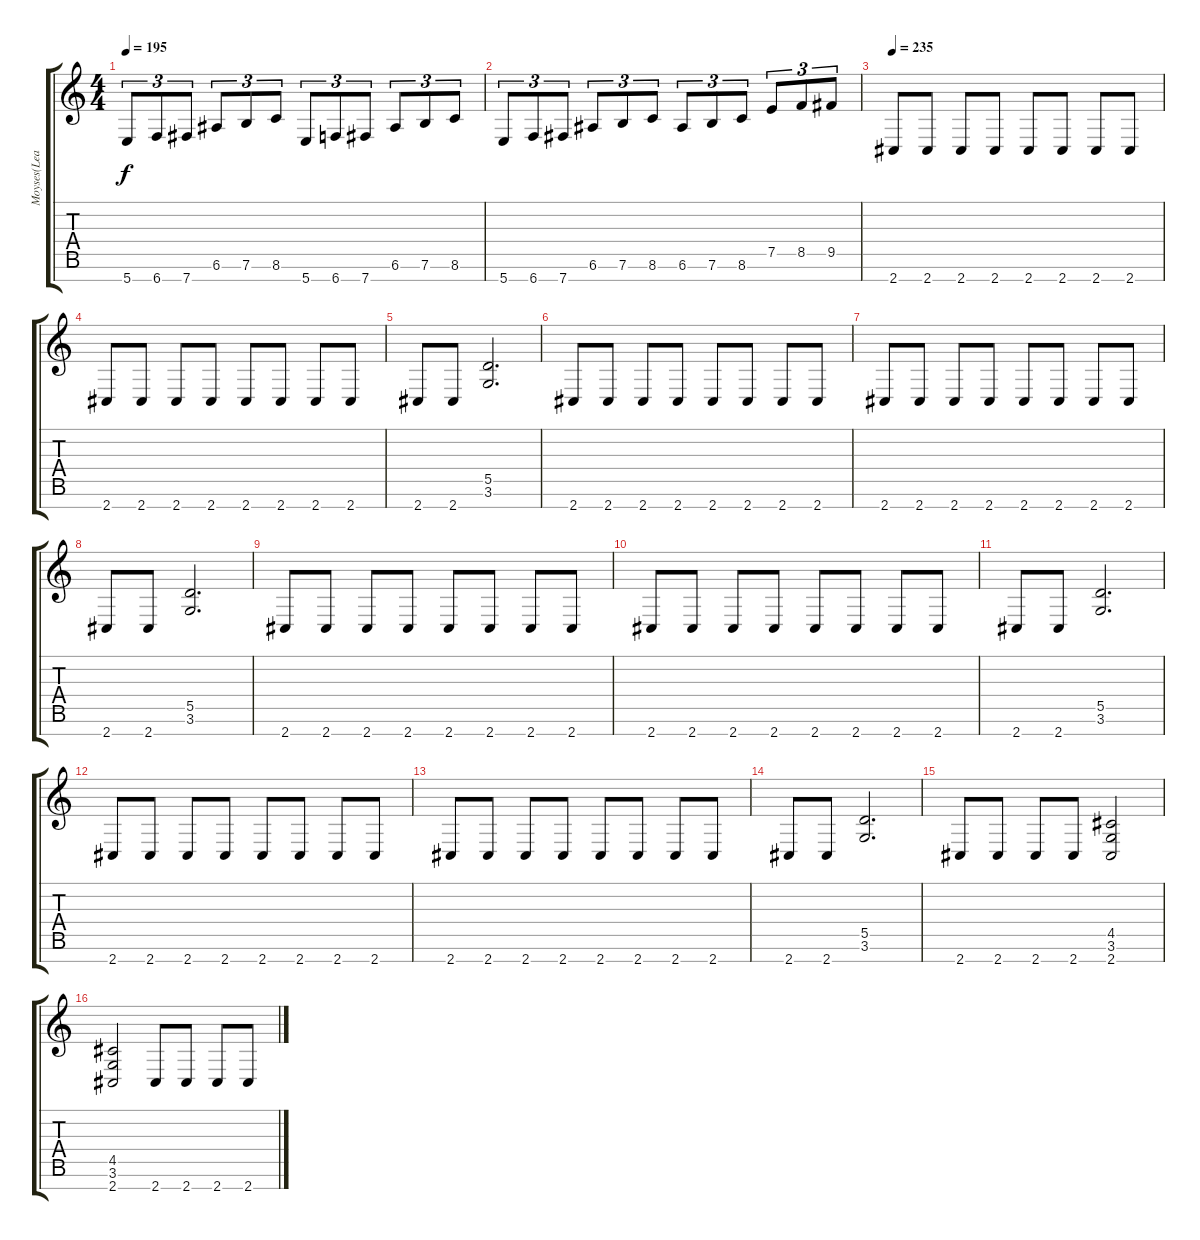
\track ("Moyses(Lead)" "Moyses(Lea") {instrument overdrivenguitar}
\staff {score tabs}
\tuning (E4 B3 G3 D3 A2 E2 B1) {hide}
\ts (4 4)
\tempo 195
\clef g2
\ks c
5.7.8{tu (3 2) dy f} 6.7.8{tu (3 2)} 7.7.8{tu (3 2)} 6.6.8{tu (3 2)} 7.6.8{tu (3 2)} 8.6.8{tu (3 2)} 5.7.8{tu (3 2)} 6.7.8{tu (3 2)} 7.7.8{tu (3 2)} 6.6.8{tu (3 2)} 7.6.8{tu (3 2)} 8.6.8{tu (3 2)} |
5.7.8{tu (3 2)} 6.7.8{tu (3 2)} 7.7.8{tu (3 2)} 6.6.8{tu (3 2)} 7.6.8{tu (3 2)} 8.6.8{tu (3 2)} 6.6.8{tu (3 2)} 7.6.8{tu (3 2)} 8.6.8{tu (3 2)} 7.5.8{tu (3 2)} 8.5.8{tu (3 2)} 9.5.8{tu (3 2)} |
\tempo 235
2.7.8 2.7.8 2.7.8 2.7.8 2.7.8 2.7.8 2.7.8 2.7.8 |
2.7.8 2.7.8 2.7.8 2.7.8 2.7.8 2.7.8 2.7.8 2.7.8 |
2.7.8 2.7.8 (5.5 3.6).2{d} |
2.7.8 2.7.8 2.7.8 2.7.8 2.7.8 2.7.8 2.7.8 2.7.8 |
2.7.8 2.7.8 2.7.8 2.7.8 2.7.8 2.7.8 2.7.8 2.7.8 |
2.7.8 2.7.8 (5.5 3.6).2{d} |
2.7.8 2.7.8 2.7.8 2.7.8 2.7.8 2.7.8 2.7.8 2.7.8 |
2.7.8 2.7.8 2.7.8 2.7.8 2.7.8 2.7.8 2.7.8 2.7.8 |
2.7.8 2.7.8 (5.5 3.6).2{d} |
2.7.8 2.7.8 2.7.8 2.7.8 2.7.8 2.7.8 2.7.8 2.7.8 |
2.7.8 2.7.8 2.7.8 2.7.8 2.7.8 2.7.8 2.7.8 2.7.8 |
2.7.8 2.7.8 (5.5 3.6).2{d} |
2.7.8 2.7.8 2.7.8 2.7.8 (4.5 3.6 2.7).2 |
(4.5 3.6 2.7).2 2.7.8 2.7.8 2.7.8 2.7.8
